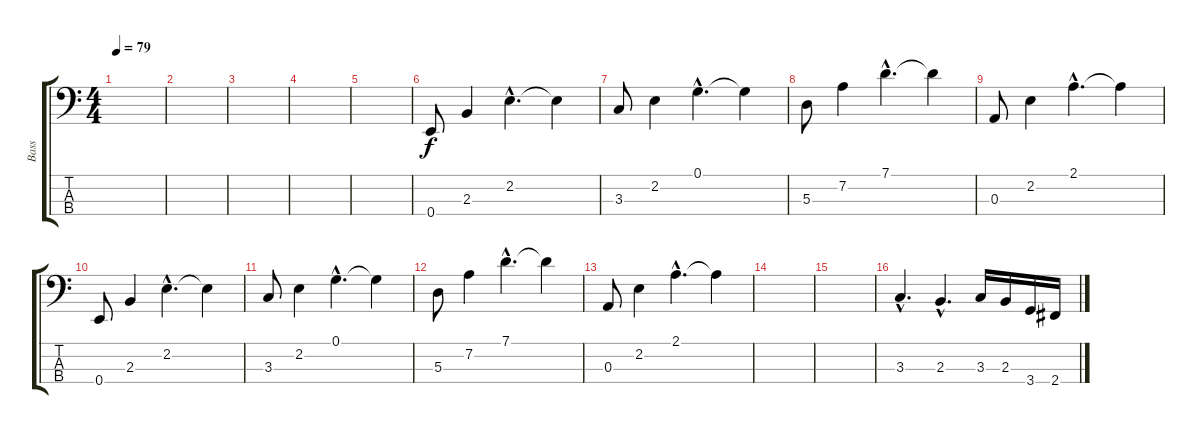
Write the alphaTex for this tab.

\track ("Bass" "Bass") {instrument electricbasspick}
\staff {score tabs}
\tuning (G2 D2 A1 E1) {hide}
\ts (4 4)
\tempo 79
\clef f4
\ks c
|
|
|
|
|
0.4.8 2.3.4 2.2{hac}.4{d} 2.2{t}.4 |
3.3.8 2.2.4 0.1{hac}.4{d} 0.1{t}.4 |
5.3.8 7.2.4 7.1{hac}.4{d} 7.1{t}.4 |
0.3.8 2.2.4 2.1{hac}.4{d} 2.1{t}.4 |
0.4.8 2.3.4 2.2{hac}.4{d} 2.2{t}.4 |
3.3.8 2.2.4 0.1{hac}.4{d} 0.1{t}.4 |
5.3.8 7.2.4 7.1{hac}.4{d} 7.1{t}.4 |
0.3.8 2.2.4 2.1{hac}.4{d} 2.1{t}.4 |
|
|
3.3{hac}.4{d} 2.3{hac}.4{d} 3.3.16 2.3.16 3.4.16 2.4.16
